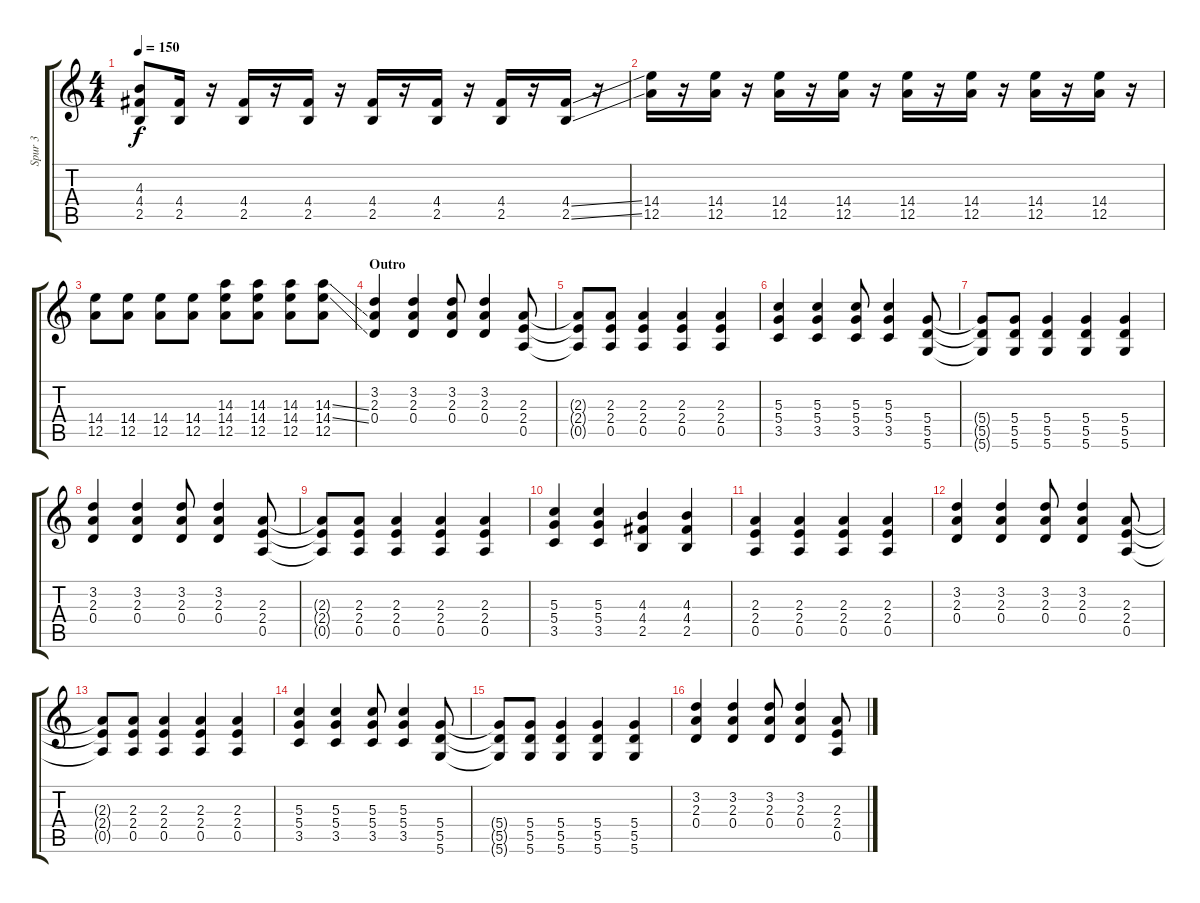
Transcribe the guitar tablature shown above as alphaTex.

\track ("Spur 3" "Spur 3") {instrument distortionguitar}
\staff {score tabs}
\tuning (E4 B3 G3 D3 A2 D2) {hide}
\ts (4 4)
\tempo 150
\clef g2
\ks c
(4.3 4.4 2.5).8{dy f} (4.4 2.5).16 r.16 (4.4 2.5).16 r.16 (4.4 2.5).16 r.16 (4.4 2.5).16 r.16 (4.4 2.5).16 r.16 (4.4 2.5).16 r.16 (4.4{ss} 2.5{ss}).16 r.16 |
(14.4 12.5).16 r.16 (14.4 12.5).16 r.16 (14.4 12.5).16 r.16 (14.4 12.5).16 r.16 (14.4 12.5).16 r.16 (14.4 12.5).16 r.16 (14.4 12.5).16 r.16 (14.4 12.5).16 r.16 |
(14.4 12.5).8 (14.4 12.5).8 (14.4 12.5).8 (14.4 12.5).8 (14.3 14.4 12.5).8 (14.3 14.4 12.5).8 (14.3 14.4 12.5).8 (14.3{ss} 14.4{ss} 12.5).8 |
\section ("" "Outro")
(3.2 2.3 0.4).4 (3.2 2.3 0.4).4 (3.2 2.3 0.4).8 (3.2 2.3 0.4).4 (2.3 2.4 0.5).8 |
(2.3{t} 2.4{t} 0.5{t}).8 (2.3 2.4 0.5).8 (2.3 2.4 0.5).4 (2.3 2.4 0.5).4 (2.3 2.4 0.5).4 |
(5.3 5.4 3.5).4 (5.3 5.4 3.5).4 (5.3 5.4 3.5).8 (5.3 5.4 3.5).4 (5.4 5.5 5.6).8 |
(5.4{t} 5.5{t} 5.6{t}).8 (5.4 5.5 5.6).8 (5.4 5.5 5.6).4 (5.4 5.5 5.6).4 (5.4 5.5 5.6).4 |
(3.2 2.3 0.4).4 (3.2 2.3 0.4).4 (3.2 2.3 0.4).8 (3.2 2.3 0.4).4 (2.3 2.4 0.5).8 |
(2.3{t} 2.4{t} 0.5{t}).8 (2.3 2.4 0.5).8 (2.3 2.4 0.5).4 (2.3 2.4 0.5).4 (2.3 2.4 0.5).4 |
(5.3 5.4 3.5).4 (5.3 5.4 3.5).4 (4.3 4.4 2.5).4 (4.3 4.4 2.5).4 |
(2.3 2.4 0.5).4 (2.3 2.4 0.5).4 (2.3 2.4 0.5).4 (2.3 2.4 0.5).4 |
(3.2 2.3 0.4).4 (3.2 2.3 0.4).4 (3.2 2.3 0.4).8 (3.2 2.3 0.4).4 (2.3 2.4 0.5).8 |
(2.3{t} 2.4{t} 0.5{t}).8 (2.3 2.4 0.5).8 (2.3 2.4 0.5).4 (2.3 2.4 0.5).4 (2.3 2.4 0.5).4 |
(5.3 5.4 3.5).4 (5.3 5.4 3.5).4 (5.3 5.4 3.5).8 (5.3 5.4 3.5).4 (5.4 5.5 5.6).8 |
(5.4{t} 5.5{t} 5.6{t}).8 (5.4 5.5 5.6).8 (5.4 5.5 5.6).4 (5.4 5.5 5.6).4 (5.4 5.5 5.6).4 |
(3.2 2.3 0.4).4 (3.2 2.3 0.4).4 (3.2 2.3 0.4).8 (3.2 2.3 0.4).4 (2.3 2.4 0.5).8
